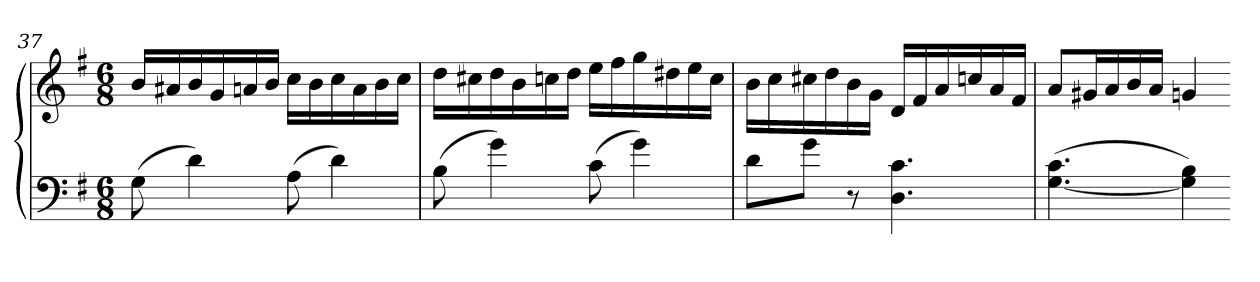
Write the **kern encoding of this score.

**kern	**kern
*part1	*part1
*staff2	*staff1
*clefF4	*clefG2
*k[f#]	*k[f#]
*G:	*G:
*M6/8	*M6/8
=37	=37
(8G	16bLL
.	16a#X
4d)	16b
.	16g
.	16an
.	16bJJ
(8A	16ccLL
.	16b
4d)	16cc
.	16a
.	16b
.	16ccJJ
=38	=38
(8B	16ddLL
.	16cc#X
4g)	16dd
.	16b
.	16ccn
.	16ddJJ
(8c	16eeLL
.	16ff#
4g)	16gg
.	16dd#X
.	16ee
.	16ccJJ
=39	=39
8dL	16bLL
.	16cc
8gJ	16cc#X
.	16dd
8r	16b
.	16gJJ
4.D 4.c	16dLL
.	16f#
.	16a
.	16ccn
.	16a
.	16f#JJ
=40	=40
([4.G 4.c	8aL
.	16g#XL
.	16a
.	16b
.	16aJJ
4G] 4B)	4gn
=-	=-
*-	*-
